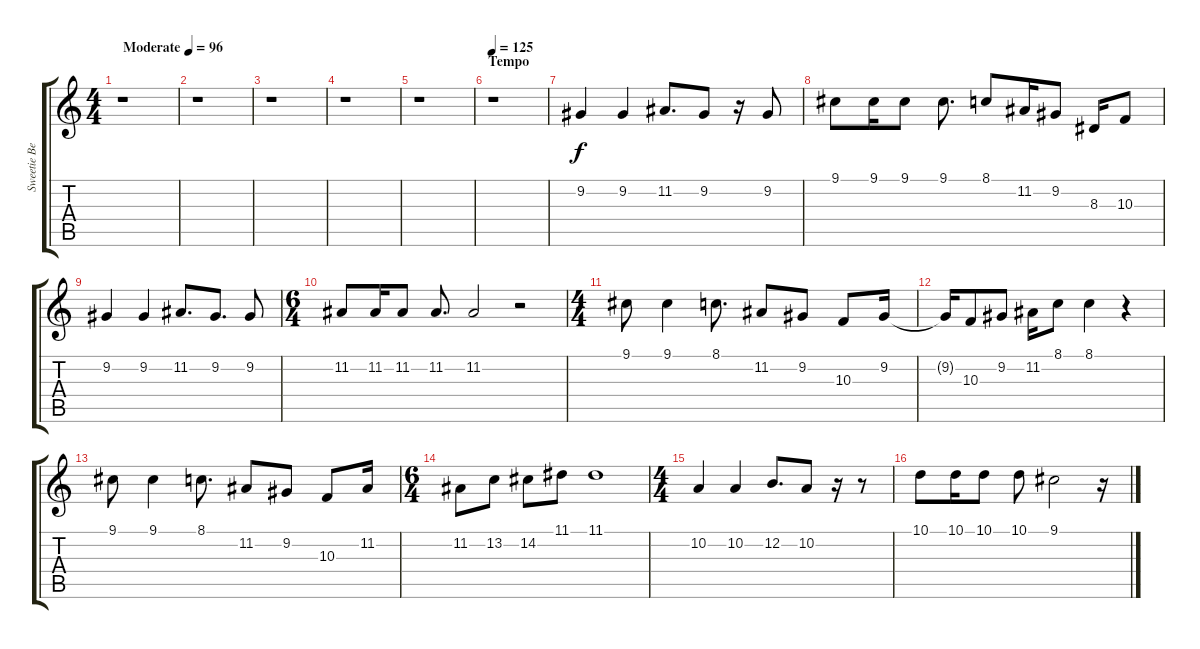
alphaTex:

\track ("Sweetie Belle" "Sweetie Be") {instrument trumpet}
\staff {score tabs}
\tuning (E4 B3 G3 D3 A2 E2) {hide}
\ts (4 4)
\tempo (96 "Moderate")
\clef g2
\ks c
r.1{dy f instrument trumpet} |
r.1 |
r.1 |
r.1 |
r.1 |
\section ("" "Tempo")
\tempo 125
r.1 |
9.2.4 9.2.4 11.2.8{d} 9.2.8 r.16 9.2.8 |
9.1.8 9.1.16 9.1.8 9.1.8{d} 8.1.8 11.2.16 9.2.8 8.3.16 10.3.8 |
9.2.4 9.2.4 11.2.8{d} 9.2.8{d} 9.2.8 |
\ts (6 4)
11.2.8 11.2.16 11.2.8 11.2.8{d} 11.2.2 r.2 |
\ts (4 4)
9.1.8 9.1.4 8.1.8{d} 11.2.8 9.2.8 10.3.8 9.2.16 |
9.2{t}.16 10.3.8 9.2.8 11.2.16 8.1.8 8.1.4 r.4 |
9.1.8 9.1.4 8.1.8{d} 11.2.8 9.2.8 10.3.8 11.2.16 |
\ts (6 4)
11.2.8 13.2.8 14.2.8 11.1.8 11.1.1 |
\ts (4 4)
10.2.4 10.2.4 12.2.8{d} 10.2.8 r.16 r.8 |
10.1.8 10.1.16 10.1.8 10.1.8 9.1.2 r.16
